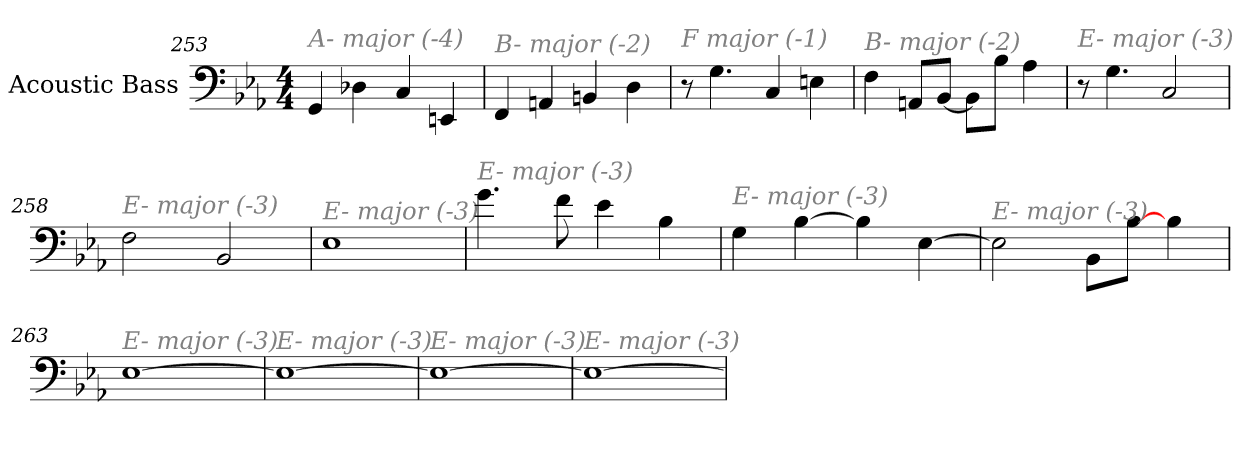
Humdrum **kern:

**kern
*part1
*staff1
*I"Acoustic Bass
*clefF4
*ITrd7c12
*k[b-e-a-]
*E-:
*M4/4
=253
!LO:TX:i:color=#808080:t=A- major (-4)
4GGG
4DD-X
4CC
4EEEn
=254
!LO:TX:i:color=#808080:t=B- major (-2)
4FFF
4AAAn
4BBBn
4DD
=255
!LO:TX:i:color=#808080:t=F major (-1)
8r
4.GG
4CC
4EEn
=256
!LO:TX:i:color=#808080:t=B- major (-2)
4FF
8AAAnL
[8BBB-J
8BBB-L]
8BB-J
4AA-
=257
!LO:TX:i:color=#808080:t=E- major (-3)
8r
4.GG
2CC
=258
!LO:TX:i:color=#808080:t=E- major (-3)
2FF
2BBB-
=259
!LO:TX:i:color=#808080:t=E- major (-3)
1EE-
=260
!LO:TX:i:color=#808080:t=E- major (-3)
4.G
8F
4E-
4BB-
=261
!LO:TX:i:color=#808080:t=E- major (-3)
4GG
[4BB-
4BB-]
[4EE-
=262
!LO:TX:i:color=#808080:t=E- major (-3)
2EE-]
8BBB-L
[8BB-J
4BB-
=263
!LO:TX:i:color=#808080:t=E- major (-3)
[1EE-
=264
!LO:TX:i:color=#808080:t=E- major (-3)
1EE-_
=265
!LO:TX:i:color=#808080:t=E- major (-3)
1EE-_
=266
!LO:TX:i:color=#808080:t=E- major (-3)
1EE-_
=
*-
